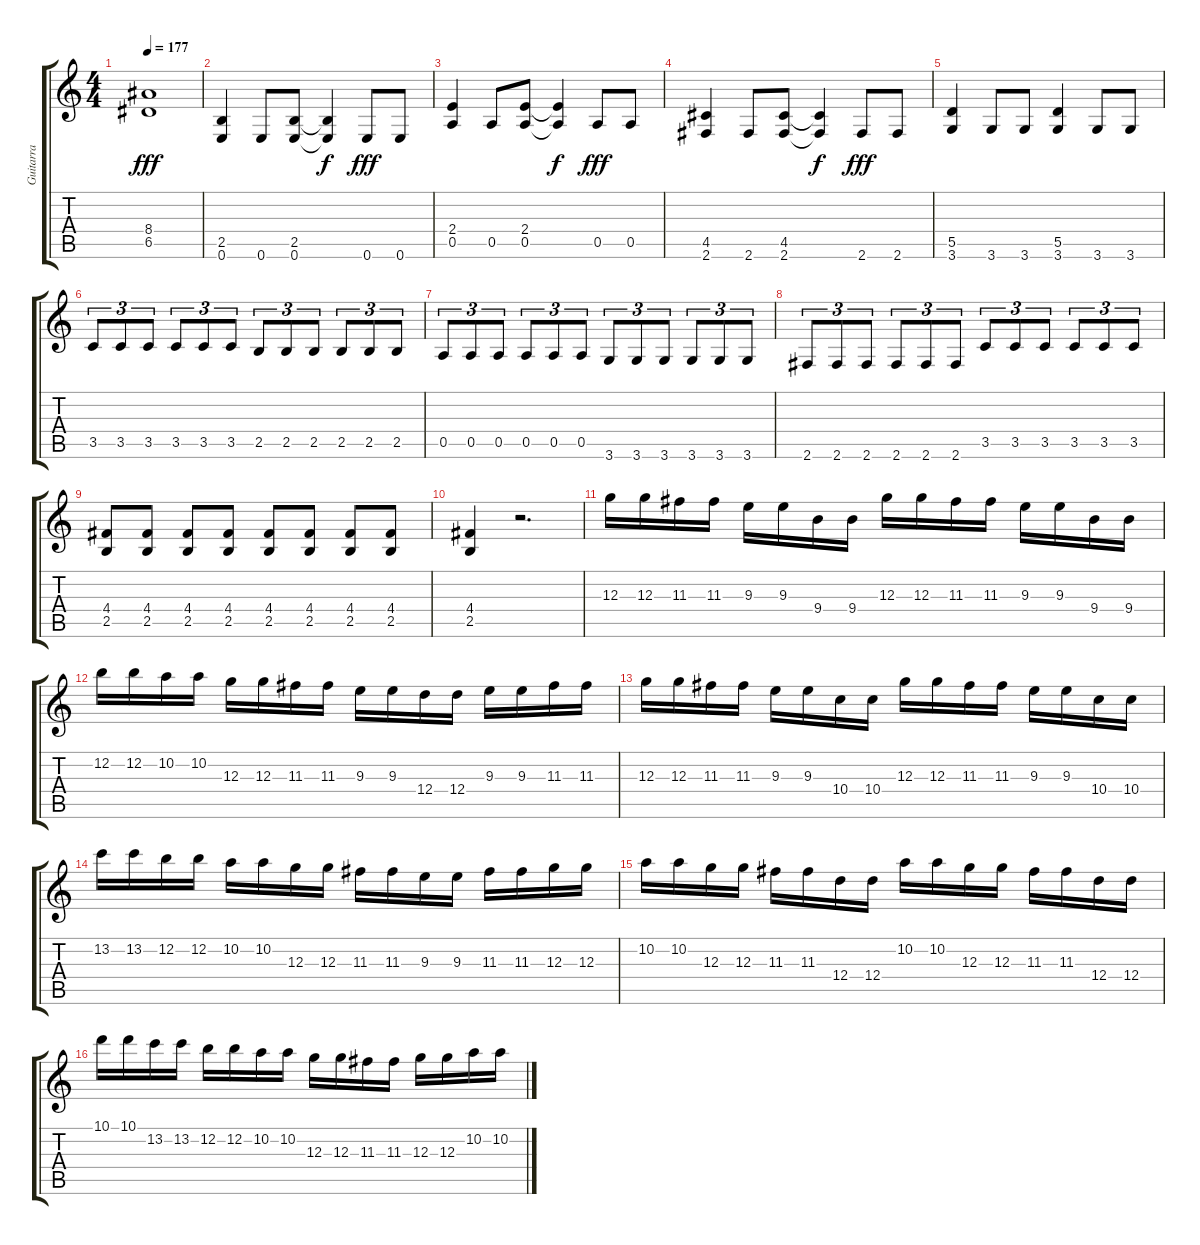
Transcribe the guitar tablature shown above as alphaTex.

\track ("Guitarra" "Guitarra") {instrument distortionguitar}
\staff {score tabs}
\tuning (E4 B3 G3 D3 A2 E2) {hide}
\ts (4 4)
\tempo 177
\clef g2
\ks c
(8.4 6.5).1{dy fff} |
(2.5 0.6).4 0.6.8 (2.5 0.6).8 (2.5{t} 0.6{t}).4{dy f} 0.6.8{dy fff} 0.6.8 |
(2.4 0.5).4 0.5.8 (2.4 0.5).8 (2.4{t} 0.5{t}).4{dy f} 0.5.8{dy fff} 0.5.8 |
(4.5 2.6).4 2.6.8 (4.5 2.6).8 (4.5{t} 2.6{t}).4{dy f} 2.6.8{dy fff} 2.6.8 |
(5.5 3.6).4 3.6.8 3.6.8 (5.5 3.6).4 3.6.8 3.6.8 |
3.5.8{tu (3 2)} 3.5.8{tu (3 2)} 3.5.8{tu (3 2)} 3.5.8{tu (3 2)} 3.5.8{tu (3 2)} 3.5.8{tu (3 2)} 2.5.8{tu (3 2)} 2.5.8{tu (3 2)} 2.5.8{tu (3 2)} 2.5.8{tu (3 2)} 2.5.8{tu (3 2)} 2.5.8{tu (3 2)} |
0.5.8{tu (3 2)} 0.5.8{tu (3 2)} 0.5.8{tu (3 2)} 0.5.8{tu (3 2)} 0.5.8{tu (3 2)} 0.5.8{tu (3 2)} 3.6.8{tu (3 2)} 3.6.8{tu (3 2)} 3.6.8{tu (3 2)} 3.6.8{tu (3 2)} 3.6.8{tu (3 2)} 3.6.8{tu (3 2)} |
2.6.8{tu (3 2)} 2.6.8{tu (3 2)} 2.6.8{tu (3 2)} 2.6.8{tu (3 2)} 2.6.8{tu (3 2)} 2.6.8{tu (3 2)} 3.5.8{tu (3 2)} 3.5.8{tu (3 2)} 3.5.8{tu (3 2)} 3.5.8{tu (3 2)} 3.5.8{tu (3 2)} 3.5.8{tu (3 2)} |
(4.4 2.5).8 (4.4 2.5).8 (4.4 2.5).8 (4.4 2.5).8 (4.4 2.5).8 (4.4 2.5).8 (4.4 2.5).8 (4.4 2.5).8 |
(4.4 2.5).4 r.2{d} |
12.3.16 12.3.16 11.3.16 11.3.16 9.3.16 9.3.16 9.4.16 9.4.16 12.3.16 12.3.16 11.3.16 11.3.16 9.3.16 9.3.16 9.4.16 9.4.16 |
12.2.16 12.2.16 10.2.16 10.2.16 12.3.16 12.3.16 11.3.16 11.3.16 9.3.16 9.3.16 12.4.16 12.4.16 9.3.16 9.3.16 11.3.16 11.3.16 |
12.3.16 12.3.16 11.3.16 11.3.16 9.3.16 9.3.16 10.4.16 10.4.16 12.3.16 12.3.16 11.3.16 11.3.16 9.3.16 9.3.16 10.4.16 10.4.16 |
13.2.16 13.2.16 12.2.16 12.2.16 10.2.16 10.2.16 12.3.16 12.3.16 11.3.16 11.3.16 9.3.16 9.3.16 11.3.16 11.3.16 12.3.16 12.3.16 |
10.2.16 10.2.16 12.3.16 12.3.16 11.3.16 11.3.16 12.4.16 12.4.16 10.2.16 10.2.16 12.3.16 12.3.16 11.3.16 11.3.16 12.4.16 12.4.16 |
10.1.16 10.1.16 13.2.16 13.2.16 12.2.16 12.2.16 10.2.16 10.2.16 12.3.16 12.3.16 11.3.16 11.3.16 12.3.16 12.3.16 10.2.16 10.2.16
